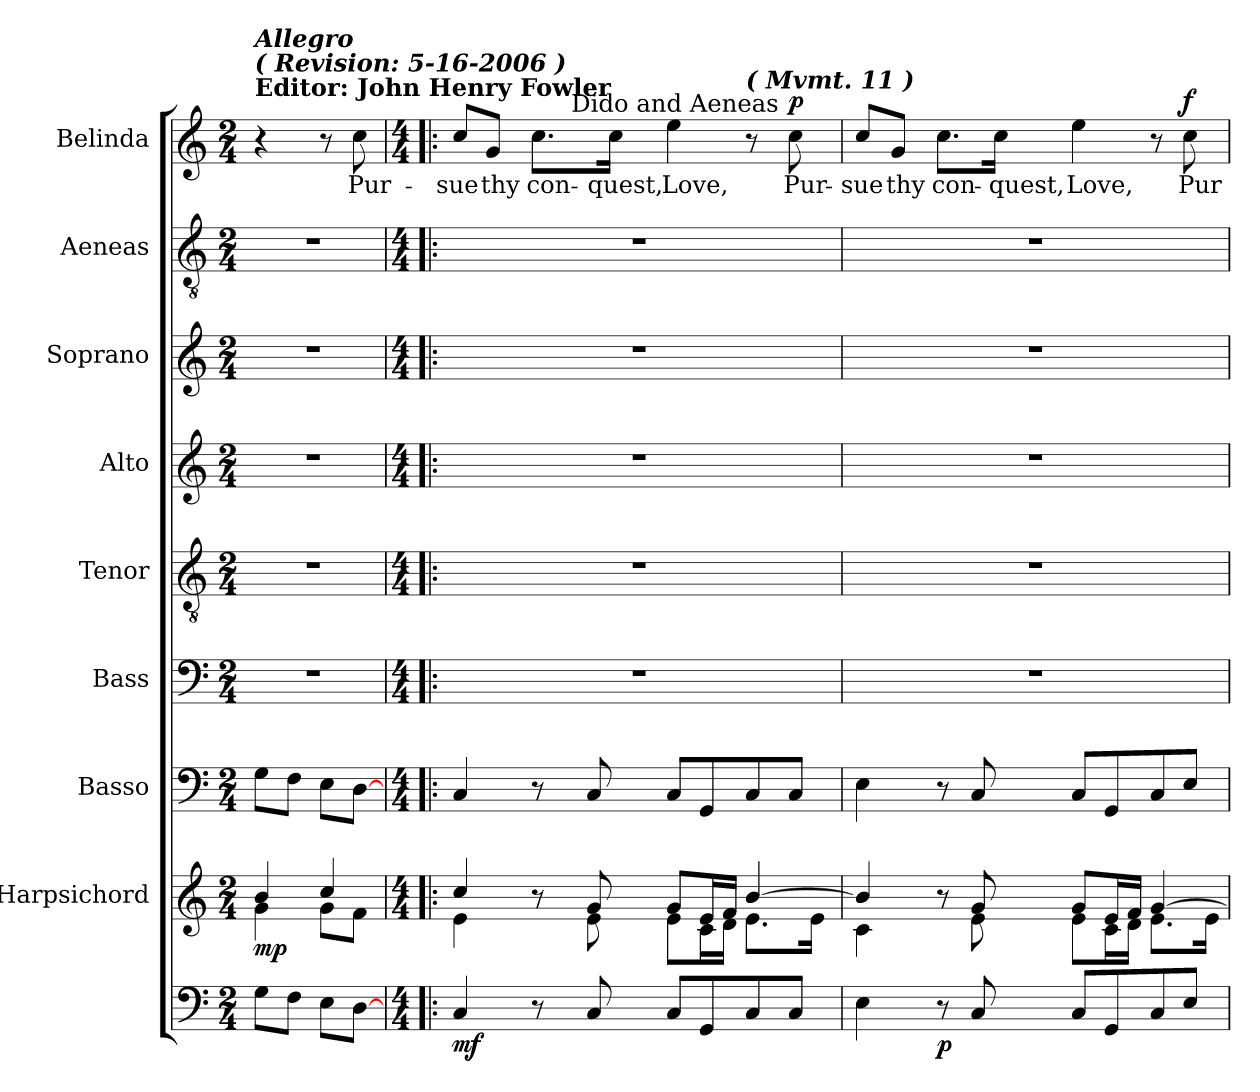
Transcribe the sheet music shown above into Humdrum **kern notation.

**kern	**dynam	**kern	**dynam	**kern	**kern	**kern	**kern	**kern	**kern	**kern	**text	**dynam
*part9	*part9	*part8	*part8	*part7	*part6	*part5	*part4	*part3	*part2	*part1	*part1	*part1
*staff9	*staff9	*staff8	*staff8	*staff7	*staff6	*staff5	*staff4	*staff3	*staff2	*staff1	*staff1	*staff1
*	*	*I"Harpsichord	*	*I"Basso	*I"Bass	*I"Tenor	*I"Alto	*I"Soprano	*I"Aeneas	*I"Belinda	*	*
*	*	*	*	*	*I'B.	*I'T.	*I'A.	*I'S.	*	*	*	*
!!LO:PB:g=z
*clefF4	*	*clefG2	*	*clefF4	*clefF4	*clefGv2	*clefG2	*clefG2	*clefGv2	*clefG2	*	*
*	*	*	*	*	*	*ITrd7c12	*	*	*ITrd-7c-12	*	*	*
*k[]	*	*k[]	*	*k[]	*k[]	*k[]	*k[]	*k[]	*k[]	*k[]	*	*
*C:	*	*C:	*	*C:	*C:	*C:	*C:	*C:	*C:	*C:	*	*
*M2/4	*	*M2/4	*	*M2/4	*M2/4	*M2/4	*M2/4	*M2/4	*M2/4	*M2/4	*	*
*MM100	*	*MM100	*	*MM100	*MM100	*MM100	*MM100	*MM100	*MM100	*MM100	*	*
=1	=1	=1	=1	=1	=1	=1	=1	=1	=1	=1	=1	=1
*	*	*^	*	*	*	*	*	*	*	*	*	*
!	!	!	!	!	!	!	!	!	!	!	!LO:TX:a:B:t=Editor&colon; John Henry Fowler	!	!
!	!	!	!	!	!	!	!	!	!	!	!LO:TX:a:Bi:t=( Revision&colon;  5-16-2006 )	!	!
!	!	!	!	!	!	!	!	!	!	!	!LO:TX:a:Bi:t=Allegro	!	!
!	!	!	!	!	!	!LO:N:vis=1	!LO:N:vis=1	!LO:N:vis=1	!LO:N:vis=1	!LO:N:vis=1	!	!	!
8Gi\L	.	4bi/	4gi\	mp	8Gi\L	2r	2r	2r	2r	2r	4r	.	.
8Fi\J	.	.	.	.	8Fi\J	.	.	.	.	.	.	.	.
8Ei\L	.	4cci/	8gi\L	.	8Ei\L	.	.	.	.	.	8r	.	.
!	!	!	!	!	!	!	!	!	!	!	!	!LO:LY:b:color=#000000	!
[8Di\J	.	.	8fi\J	.	[8Di\J	.	.	.	.	.	8cci\	Pur-	.
=2!|:	=2!|:	=2!|:	=2!|:	=2!|:	=2!|:	=2!|:	=2!|:	=2!|:	=2!|:	=2!|:	=2!|:	=2!|:	=2!|:
*M4/4	*	*M4/4	*	*	*M4/4	*M4/4	*M4/4	*M4/4	*M4/4	*M4/4	*M4/4	*	*
!	!	!	!	!	!	!	!	!	!	!	!LO:TX:a:i:t=Aria - Belinda - Pursue thy conquest, Love	!	!
!	!	!	!	!	!	!	!	!	!	!	!	!LO:LY:b:color=#000000	!
*	*	*	*	*	*	*	*	*	*	*	*^	*	*
4Ci/	mf	4cci/	4ei\	.	4Ci/	1r	1r	1r	1r	1r	8cci/L	4ryy	-sue	.
!	!	!	!	!	!	!	!	!	!	!	!	!	!LO:LY:b:color=#000000	!
.	.	.	.	.	.	.	.	.	.	.	8gi/J	.	thy	.
!	!	!	!	!	!	!	!	!	!	!	!	!	!LO:LY:b:color=#000000	!
8r	.	8r	8ryy	.	8r	.	.	.	.	.	8.cci\L	16ryy	con-	.
.	.	.	.	.	.	.	.	.	.	.	.	64ryy	.	.
.	.	.	.	.	.	.	.	.	.	.	.	128ryy	.	.
.	.	.	.	.	.	.	.	.	.	.	.	512ryy	.	.
!	!	!	!	!	!	!	!	!	!	!	!	!LO:TX:a:t=Dido and Aeneas	!	!
.	.	.	.	.	.	.	.	.	.	.	.	2ryy	.	.
8Ci/	.	8gi/	8ei\	.	8Ci/	.	.	.	.	.	.	.	.	.
!	!	!	!	!	!	!	!	!	!	!	!	!	!LO:LY:b:color=#000000	!
.	.	.	.	.	.	.	.	.	.	.	16cci\Jk	.	-quest,	.
!	!	!	!	!	!	!	!	!	!	!	!	!	!LO:LY:b:color=#000000	!
8Ci/L	.	8gi/L	8ei\L	.	8Ci/L	.	.	.	.	.	4eei\	.	Love,	.
8GGi/	.	16ei/L	16ci\L	.	8GGi/	.	.	.	.	.	.	.	.	.
.	.	16fi/JJ	16di\JJ	.	.	.	.	.	.	.	.	.	.	.
!	!	!	!	!	!	!	!	!	!	!	!LO:TX:a:Bi:t=( Mvmt. 11 )	!	!	!
8Ci/	.	[4bi/	8.ei\L	.	8Ci/	.	.	.	.	.	8r	.	.	.
.	.	.	.	.	.	.	.	.	.	.	.	8ryy	.	.
!	!	!	!	!	!	!	!	!	!	!	!	!	!LO:LY:b:color=#000000	!
8Ci/J	.	.	.	.	8Ci/J	.	.	.	.	.	8cci\	.	Pur-	p
.	.	.	16ei\Jk	.	.	.	.	.	.	.	.	.	.	.
.	.	.	.	.	.	.	.	.	.	.	.	32ryy	.	.
.	.	.	.	.	.	.	.	.	.	.	.	256.ryy	.	.
*	*	*	*	*	*	*	*	*	*	*	*v	*v	*	*
=3	=3	=3	=3	=3	=3	=3	=3	=3	=3	=3	=3	=3	=3
*	*	*	*	*	*	*	*	*	*	*	*^	*	*
!	!	!	!	!	!	!	!	!	!	!	!	!	!LO:LY:b:color=#000000	!
*	*	*	*	*	*	*	*	*	*	*	*v	*v	*	*
4Ei\	.	4bi/]	4ci\	.	4Ei\	1r	1r	1r	1r	1r	8cci/L	-sue	.
!	!	!	!	!	!	!	!	!	!	!	!	!LO:LY:b:color=#000000	!
.	.	.	.	.	.	.	.	.	.	.	8gi/J	thy	.
!	!	!	!	!	!	!	!	!	!	!	!	!LO:LY:b:color=#000000	!
8r	p	8r	8ryy	.	8r	.	.	.	.	.	8.cci\L	con-	.
8Ci/	.	8gi/	8ei\	.	8Ci/	.	.	.	.	.	.	.	.
!	!	!	!	!	!	!	!	!	!	!	!	!LO:LY:b:color=#000000	!
.	.	.	.	.	.	.	.	.	.	.	16cci\Jk	-quest,	.
!	!	!	!	!	!	!	!	!	!	!	!	!LO:LY:b:color=#000000	!
8Ci/L	.	8gi/L	8ei\L	.	8Ci/L	.	.	.	.	.	4eei\	Love,	.
8GGi/	.	16ei/L	16ci\L	.	8GGi/	.	.	.	.	.	.	.	.
.	.	16fi/JJ	16di\JJ	.	.	.	.	.	.	.	.	.	.
8Ci/	.	[4gi/	8.ei\L	.	8Ci/	.	.	.	.	.	8r	.	.
!	!	!	!	!	!	!	!	!	!	!	!	!LO:LY:b:color=#000000	!
8Ei/J	.	.	.	.	8Ei/J	.	.	.	.	.	8cci\	Pur-	f
.	.	.	16ei\Jk	.	.	.	.	.	.	.	.	.	.
*	*	*v	*v	*	*	*	*	*	*	*	*	*	*
=	=	=	=	=	=	=	=	=	=	=	=	=
*-	*-	*-	*-	*-	*-	*-	*-	*-	*-	*-	*-	*-
